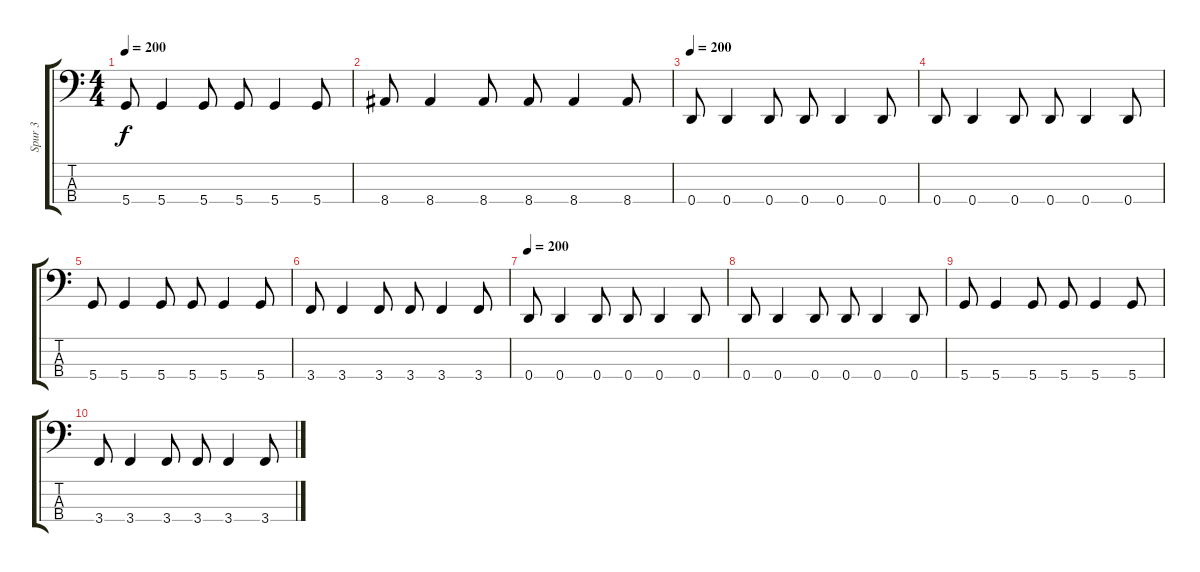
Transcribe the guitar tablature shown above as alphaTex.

\track ("Spur 3" "Spur 3") {instrument electricbassfinger}
\staff {score tabs}
\tuning (G2 D2 A1 D1) {hide}
\ts (4 4)
\tempo 200
\clef f4
\ks c
5.4.8{dy f} 5.4.4 5.4.8 5.4.8 5.4.4 5.4.8 |
8.4.8 8.4.4 8.4.8 8.4.8 8.4.4 8.4.8 |
\tempo 200
0.4.8 0.4.4 0.4.8 0.4.8 0.4.4 0.4.8 |
0.4.8 0.4.4 0.4.8 0.4.8 0.4.4 0.4.8 |
5.4.8 5.4.4 5.4.8 5.4.8 5.4.4 5.4.8 |
3.4.8 3.4.4 3.4.8 3.4.8 3.4.4 3.4.8 |
\tempo 200
0.4.8 0.4.4 0.4.8 0.4.8 0.4.4 0.4.8 |
0.4.8 0.4.4 0.4.8 0.4.8 0.4.4 0.4.8 |
5.4.8 5.4.4 5.4.8 5.4.8 5.4.4 5.4.8 |
3.4.8 3.4.4 3.4.8 3.4.8 3.4.4 3.4.8
